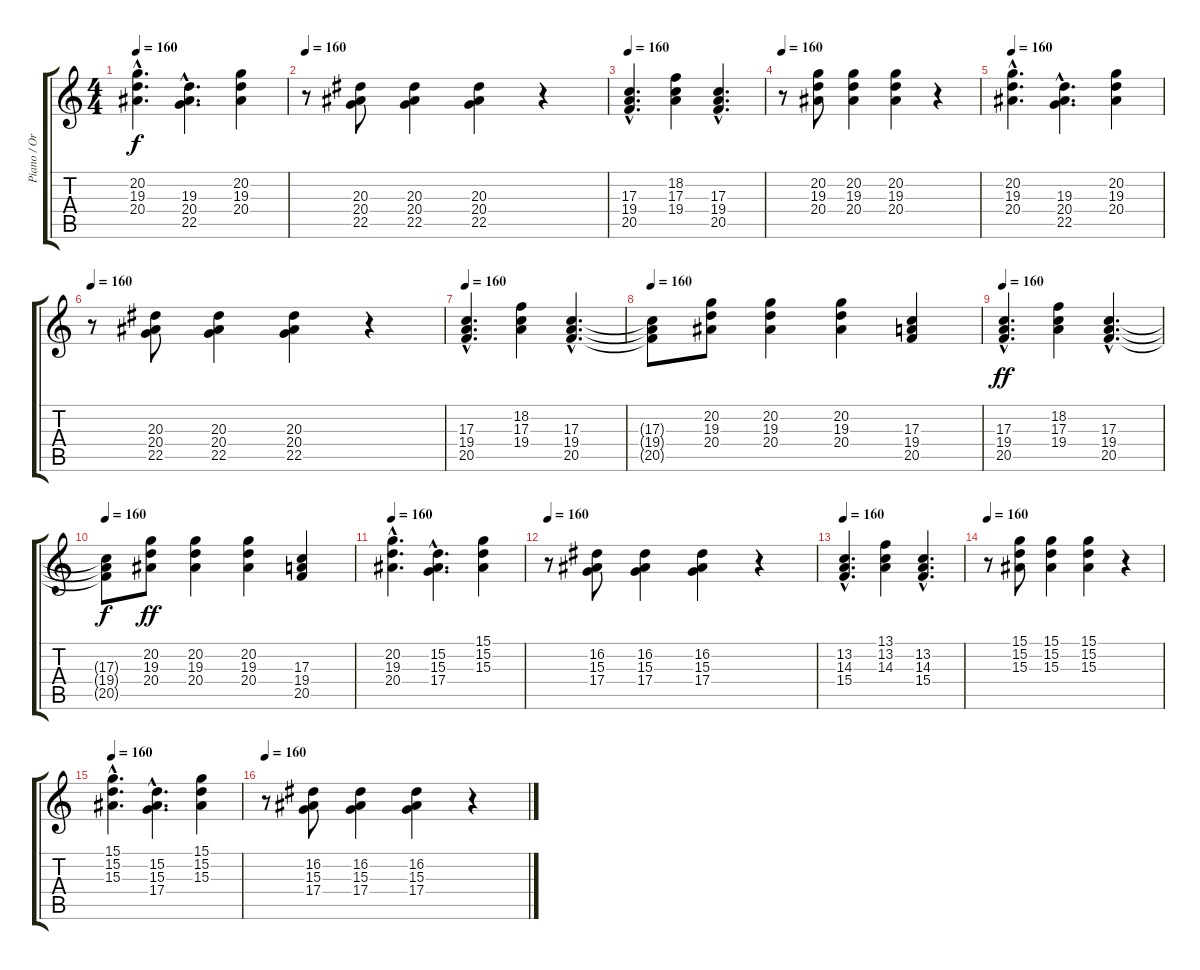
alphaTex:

\track ("Piano / Organ" "Piano / Or") {instrument brightacousticpiano}
\staff {score tabs}
\tuning (E4 B3 G3 D3 A2 E2) {hide}
\ts (4 4)
\tempo 160
\clef g2
\ks c
(20.2{hac} 19.3{hac} 20.4{hac}).4{d dy f} (19.3{hac} 20.4{hac} 22.5{hac}).4{d} (20.2 19.3 20.4).4 |
\tempo 160
r.8 (20.3 20.4 22.5).8 (20.3 20.4 22.5).4 (20.3 20.4 22.5).4 r.4 |
\tempo 160
(17.3{hac} 19.4{hac} 20.5{hac}).4{d} (18.2 17.3 19.4).4 (17.3{hac} 19.4{hac} 20.5{hac}).4{d} |
\tempo 160
r.8 (20.2 19.3 20.4).8 (20.2 19.3 20.4).4 (20.2 19.3 20.4).4 r.4 |
\tempo 160
(20.2{hac} 19.3{hac} 20.4{hac}).4{d} (19.3{hac} 20.4{hac} 22.5{hac}).4{d} (20.2 19.3 20.4).4 |
\tempo 160
r.8 (20.3 20.4 22.5).8 (20.3 20.4 22.5).4 (20.3 20.4 22.5).4 r.4 |
\tempo 160
(17.3{hac} 19.4{hac} 20.5{hac}).4{d} (18.2 17.3 19.4).4 (17.3{hac} 19.4{hac} 20.5{hac}).4{d} |
\tempo 160
(17.3{t} 19.4{t} 20.5{t}).8 (20.2 19.3 20.4).8 (20.2 19.3 20.4).4 (20.2 19.3 20.4).4 (17.3 19.4 20.5).4 |
\tempo 160
(17.3{hac} 19.4{hac} 20.5{hac}).4{d dy ff} (18.2 17.3 19.4).4 (17.3{hac} 19.4{hac} 20.5{hac}).4{d} |
\tempo 160
(17.3{t} 19.4{t} 20.5{t}).8{dy f} (20.2 19.3 20.4).8{dy ff} (20.2 19.3 20.4).4 (20.2 19.3 20.4).4 (17.3 19.4 20.5).4 |
\tempo 160
(20.2{hac} 19.3{hac} 20.4{hac}).4{d} (15.2{hac} 15.3{hac} 17.4{hac}).4{d} (15.1 15.2 15.3).4 |
\tempo 160
r.8 (16.2 15.3 17.4).8 (16.2 15.3 17.4).4 (16.2 15.3 17.4).4 r.4 |
\tempo 160
(13.2{hac} 14.3{hac} 15.4{hac}).4{d} (13.1 13.2 14.3).4 (13.2{hac} 14.3{hac} 15.4{hac}).4{d} |
\tempo 160
r.8 (15.1 15.2 15.3).8 (15.1 15.2 15.3).4 (15.1 15.2 15.3).4 r.4 |
\tempo 160
(15.1{hac} 15.2{hac} 15.3{hac}).4{d} (15.2{hac} 15.3{hac} 17.4{hac}).4{d} (15.1 15.2 15.3).4 |
\tempo 160
r.8 (16.2 15.3 17.4).8 (16.2 15.3 17.4).4 (16.2 15.3 17.4).4 r.4
